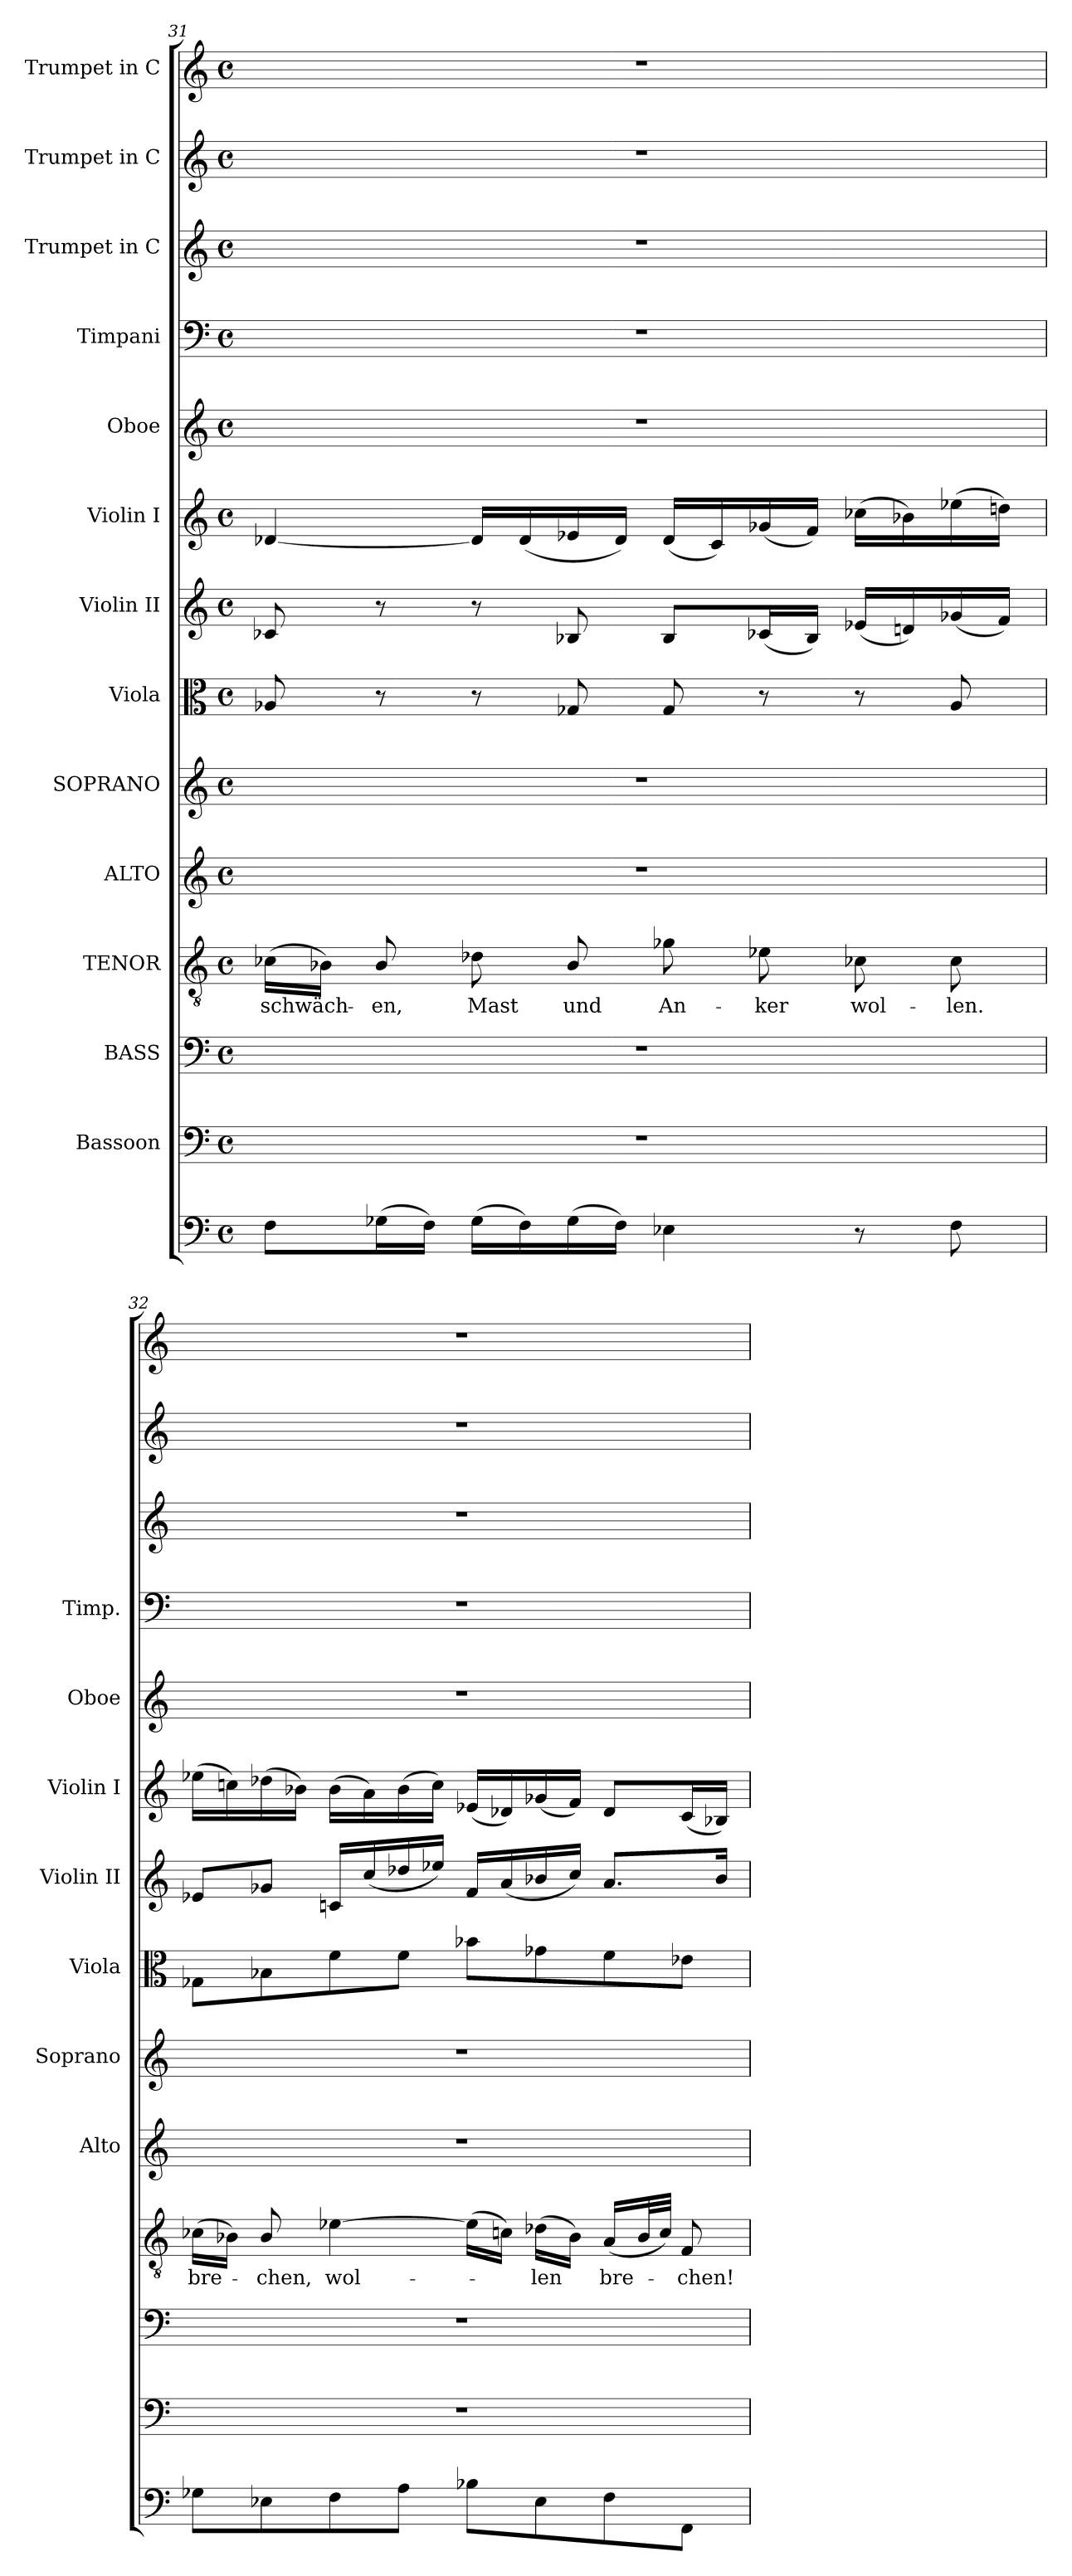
**kern	**kern	**kern	**kern	**text	**kern	**kern	**kern	**kern	**kern	**kern	**kern	**kern	**kern	**kern
*part14	*part13	*part12	*part11	*part11	*part10	*part9	*part8	*part7	*part6	*part5	*part4	*part3	*part2	*part1
*staff14	*staff13	*staff12	*staff11	*staff11	*staff10	*staff9	*staff8	*staff7	*staff6	*staff5	*staff4	*staff3	*staff2	*staff1
*	*I"Bassoon	*I"BASS	*I"TENOR	*	*I"ALTO	*I"SOPRANO	*I"Viola	*I"Violin II	*I"Violin I	*I"Oboe	*I"Timpani	*I"Trumpet in C	*I"Trumpet in C	*I"Trumpet in C
*	*	*	*	*	*I'Alto	*I'Soprano	*I'Viola	*I'Violin II	*I'Violin I	*I'Oboe	*I'Timp.	*	*	*
*clefF4	*clefF4	*clefF4	*clefGv2	*	*clefG2	*clefG2	*clefC3	*clefG2	*clefG2	*clefG2	*clefF4	*clefG2	*clefG2	*clefG2
*	*	*	*ITrd7c12	*	*	*	*	*	*	*	*	*	*	*
*k[]	*k[]	*k[]	*k[]	*	*k[]	*k[]	*k[]	*k[]	*k[]	*k[]	*k[]	*k[]	*k[]	*k[]
*C:	*C:	*C:	*C:	*	*C:	*C:	*C:	*C:	*C:	*C:	*C:	*C:	*C:	*C:
*M4/4	*M4/4	*M4/4	*M4/4	*	*M4/4	*M4/4	*M4/4	*M4/4	*M4/4	*M4/4	*M4/4	*M4/4	*M4/4	*M4/4
*met(c)	*met(c)	*met(c)	*met(c)	*	*met(c)	*met(c)	*met(c)	*met(c)	*met(c)	*met(c)	*met(c)	*met(c)	*met(c)	*met(c)
=31	=31	=31	=31	=31	=31	=31	=31	=31	=31	=31	=31	=31	=31	=31
!	!	!	!	!LO:LY:b:color=#000000	!	!	!	!	!	!	!	!	!	!
8Fi\L	1r	1r	(16C-Xi\LL	schwäch-	1r	1r	8A-Xi/	8c-Xi/	[4d-Xi/	1r	1r	1r	1r	1r
.	.	.	16BB-i\JJ)	.	.	.	.	.	.	.	.	.	.	.
!	!	!	!	!LO:LY:b:color=#000000	!	!	!	!	!	!	!	!	!	!
(16G-Xi\L	.	.	8BB-i/	-en,	.	.	8r	8r	.	.	.	.	.	.
16Fi\JJ)	.	.	.	.	.	.	.	.	.	.	.	.	.	.
!	!	!	!	!LO:LY:b:color=#000000	!	!	!	!	!	!	!	!	!	!
(16G-i\LL	.	.	8D-Xi\	Mast	.	.	8r	8r	16d-i/LL]	.	.	.	.	.
16Fi\)	.	.	.	.	.	.	.	.	(16d-i/	.	.	.	.	.
!	!	!	!	!LO:LY:b:color=#000000	!	!	!	!	!	!	!	!	!	!
(16G-i\	.	.	8BB-i/	und	.	.	8G-Xi/	8B-i/	16e-i/	.	.	.	.	.
16Fi\JJ)	.	.	.	.	.	.	.	.	16d-i/JJ)	.	.	.	.	.
!	!	!	!	!LO:LY:b:color=#000000	!	!	!	!	!	!	!	!	!	!
4E-i\	.	.	8G-Xi\	An-	.	.	8G-i/	8B-i/L	(16d-i/LL	.	.	.	.	.
.	.	.	.	.	.	.	.	.	16ci/)	.	.	.	.	.
!	!	!	!	!LO:LY:b:color=#000000	!	!	!	!	!	!	!	!	!	!
.	.	.	8E-i\	-ker	.	.	8r	(16c-Xi/L	(16g-Xi/	.	.	.	.	.
.	.	.	.	.	.	.	.	16B-i/JJ)	16fi/JJ)	.	.	.	.	.
!	!	!	!	!LO:LY:b:color=#000000	!	!	!	!	!	!	!	!	!	!
8r	.	.	8C-Xi\	wol-	.	.	8r	(16e-i/LL	(16cc-Xi\LL	.	.	.	.	.
.	.	.	.	.	.	.	.	16dni/)	16b-i\)	.	.	.	.	.
!	!	!	!	!LO:LY:b:color=#000000	!	!	!	!	!	!	!	!	!	!
8Fi\	.	.	8C-i\	-len.	.	.	8A-i/	(16g-Xi/	(16ee-i\	.	.	.	.	.
.	.	.	.	.	.	.	.	16fi/JJ)	16ddni\JJ)	.	.	.	.	.
!!LO:LB:g=z
=32	=32	=32	=32	=32	=32	=32	=32	=32	=32	=32	=32	=32	=32	=32
!	!	!	!	!LO:LY:b:color=#000000	!	!	!	!	!	!	!	!	!	!
8G-Xi\L	1r	1r	(16C-Xi\LL	bre-	1r	1r	8G-Xi\L	8e-i/L	(16ee-i\LL	1r	1r	1r	1r	1r
.	.	.	16BB-i\JJ)	.	.	.	.	.	16ccni\)	.	.	.	.	.
!	!	!	!	!LO:LY:b:color=#000000	!	!	!	!	!	!	!	!	!	!
8E-i\	.	.	8BB-i/	-chen,	.	.	8B-i\	8g-Xi/J	(16dd-Xi\	.	.	.	.	.
.	.	.	.	.	.	.	.	.	16b-i\JJ)	.	.	.	.	.
!	!	!	!	!LO:LY:b:color=#000000	!	!	!	!	!	!	!	!	!	!
8Fi\	.	.	[4E-i\	wol-	.	.	8fi\	16cni/LL	(16b-i\LL	.	.	.	.	.
.	.	.	.	.	.	.	.	(16cci/	16ai\)	.	.	.	.	.
8Ai\J	.	.	.	.	.	.	8fi\J	16dd-Xi/	(16b-i\	.	.	.	.	.
.	.	.	.	.	.	.	.	16ee-i/JJ)	16cci\JJ)	.	.	.	.	.
8B-i\L	.	.	(16E-i\LL]	.	.	.	8b-i\L	16fi/LL	(16e-i/LL	.	.	.	.	.
.	.	.	16Cni\JJ)	.	.	.	.	(16ai/	16d-Xi/)	.	.	.	.	.
!	!	!	!	!LO:LY:b:color=#000000	!	!	!	!	!	!	!	!	!	!
8E-i\	.	.	(16D-Xi\LL	-len	.	.	8g-Xi\	16b-i/	(16g-Xi/	.	.	.	.	.
.	.	.	16BB-i\JJ)	.	.	.	.	16cci/JJ)	16fi/JJ)	.	.	.	.	.
!	!	!	!	!LO:LY:b:color=#000000	!	!	!	!	!	!	!	!	!	!
8Fi\	.	.	(16AAi/LL	bre-	.	.	8fi\	8.ai/L	8d-i/L	.	.	.	.	.
.	.	.	32BB-i/L	.	.	.	.	.	.	.	.	.	.	.
.	.	.	32Ci/JJJ)	.	.	.	.	.	.	.	.	.	.	.
!	!	!	!	!LO:LY:b:color=#000000	!	!	!	!	!	!	!	!	!	!
8FFi\J	.	.	8FFi/	-chen!	.	.	8e-i\J	.	(16ci/L	.	.	.	.	.
.	.	.	.	.	.	.	.	16b-i/Jk	16B-i/JJ)	.	.	.	.	.
=	=	=	=	=	=	=	=	=	=	=	=	=	=	=
*-	*-	*-	*-	*-	*-	*-	*-	*-	*-	*-	*-	*-	*-	*-
